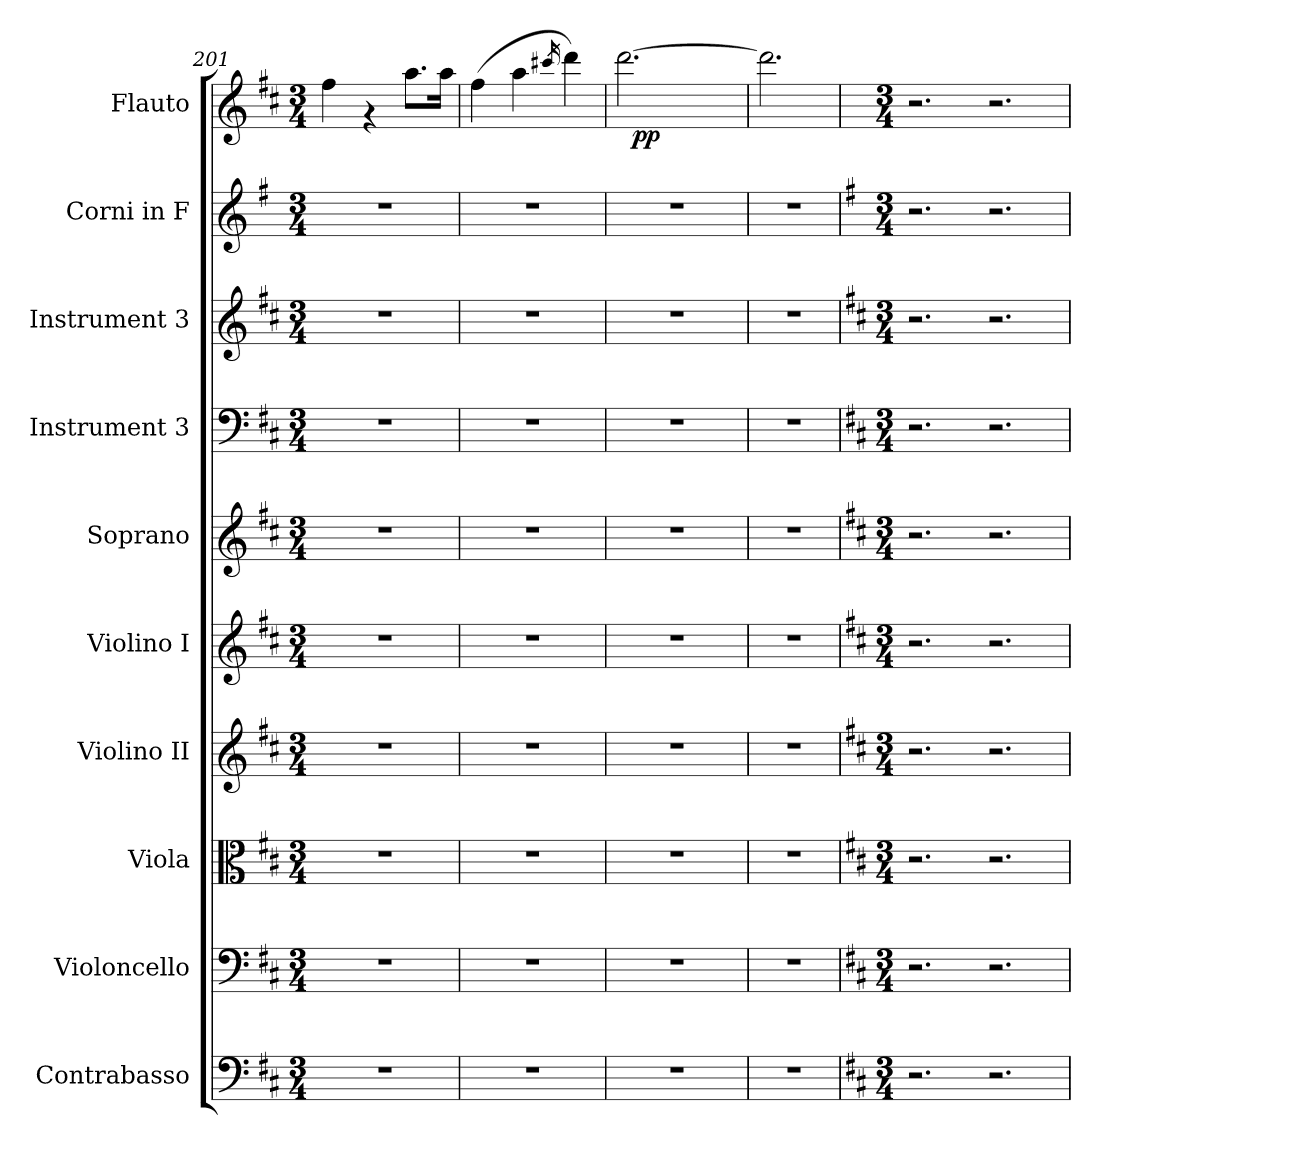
**kern	**kern	**kern	**kern	**kern	**kern	**kern	**kern	**kern	**kern	**dynam
*part10	*part9	*part8	*part7	*part6	*part5	*part4	*part3	*part2	*part1	*part1
*staff10	*staff9	*staff8	*staff7	*staff6	*staff5	*staff4	*staff3	*staff2	*staff1	*staff1
*I"Contrabasso	*I"Violoncello	*I"Viola	*I"Violino II	*I"Violino I	*I"Soprano	*I"Instrument 3	*I"Instrument 3	*I"Corni in F	*I"Flauto	*
*I'Cb.	*I'Vc.	*I'Vla.	*I'Vln. II	*I'Vln. I	*I'S	*	*	*I'Cor.	*I'Fl.	*
!!LO:LB:g=z
*clefF4	*clefF4	*clefC3	*clefG2	*clefG2	*clefG2	*clefF4	*clefG2	*clefG2	*clefG2	*
*ITrd1c2	*ITrd1c2	*ITrd1c2	*ITrd1c2	*ITrd1c2	*ITrd1c2	*ITrd1c2	*ITrd1c2	*ITrd4c7	*ITrd1c2	*
*k[]	*k[]	*k[]	*k[]	*k[]	*k[]	*k[]	*k[]	*k[]	*k[]	*
*C:	*C:	*C:	*C:	*C:	*C:	*C:	*C:	*C:	*C:	*
*M3/4	*M3/4	*M3/4	*M3/4	*M3/4	*M3/4	*M3/4	*M3/4	*M3/4	*M3/4	*
=201	=201	=201	=201	=201	=201	=201	=201	=201	=201	=201
2.r	2.r	2.r	2.r	2.r	2.r	2.r	2.r	2.r	4ee\	.
.	.	.	.	.	.	.	.	.	4rf	.
.	.	.	.	.	.	.	.	.	8.gg\L	.
.	.	.	.	.	.	.	.	.	16gg\J	.
=202	=202	=202	=202	=202	=202	=202	=202	=202	=202	=202
2.r	2.r	2.r	2.r	2.r	2.r	2.r	2.r	2.r	(>4ee\	.
.	.	.	.	.	.	.	.	.	4gg\	.
.	.	.	.	.	.	.	.	.	16qbbn/	.
.	.	.	.	.	.	.	.	.	4ccc\)	.
=203	=203	=203	=203	=203	=203	=203	=203	=203	=203	=203
*	*	*	*	*	*	*	*	*	*^	*
2.r	2.r	2.r	2.r	2.r	2.r	2.r	2.r	2.r	[>2.ccc\	32.ryy	.
!	!	!	!	!	!	!	!	!	!	!	!LO:DY:b
.	.	.	.	.	.	.	.	.	.	2ryy	pp
.	.	.	.	.	.	.	.	.	.	8ryy	.
.	.	.	.	.	.	.	.	.	.	16ryy	.
.	.	.	.	.	.	.	.	.	.	64ryy	.
*	*	*	*	*	*	*	*	*	*v	*v	*
=204	=204	=204	=204	=204	=204	=204	=204	=204	=204	=204
2.r	2.r	2.r	2.r	2.r	2.r	2.r	2.r	2.r	2.ccc\]	.
=205!	=205!	=205!	=205!	=205!	=205!	=205!	=205!	=205!	=205!	=205!
*	*	*	*	*	*	*	*	*	*k[b-e-]	*
*	*	*	*	*	*	*	*	*	*B-:	*
*M3/4	*M3/4	*M3/4	*M3/4	*M3/4	*M3/4	*M3/4	*M3/4	*M3/4	*M3/4	*
2.r	2.r	2.r	2.r	2.r	2.r	2.r	2.r	2.r	2.r	.
2.r	2.r	2.r	2.r	2.r	2.r	2.r	2.r	2.r	2.r	.
=	=	=	=	=	=	=	=	=	=	=
*-	*-	*-	*-	*-	*-	*-	*-	*-	*-	*-
